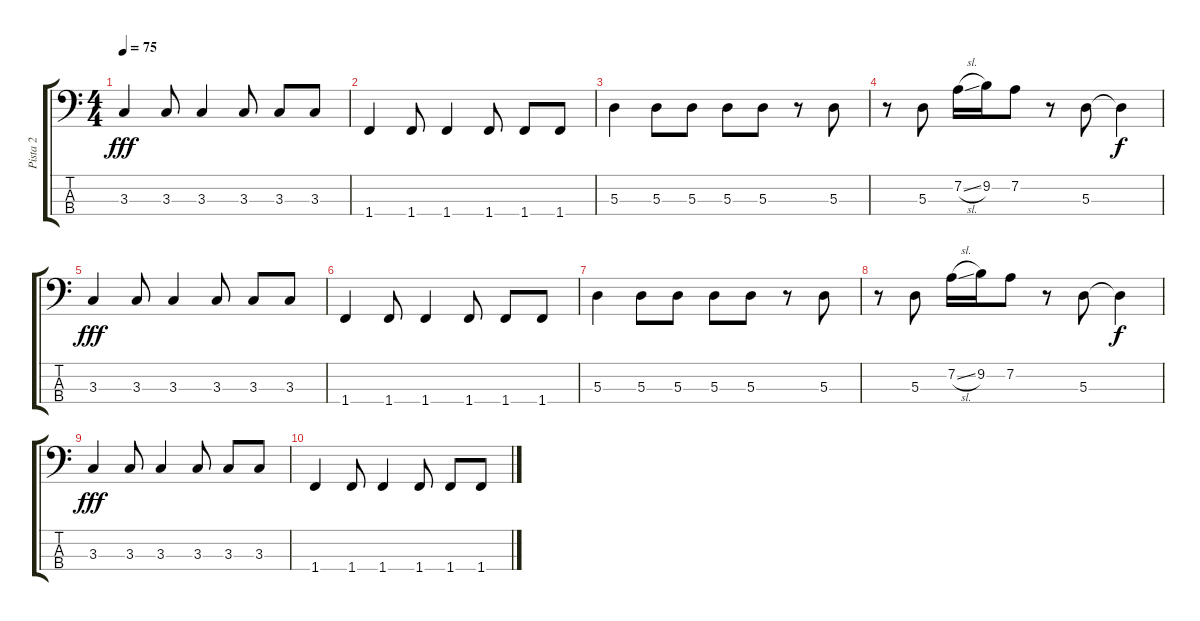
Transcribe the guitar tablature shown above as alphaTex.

\track ("Pista 2" "Pista 2") {instrument electricbassfinger}
\staff {score tabs}
\tuning (G2 D2 A1 E1) {hide}
\ts (4 4)
\tempo 75
\clef f4
\ks c
3.3.4{dy fff} 3.3.8 3.3.4 3.3.8 3.3.8 3.3.8 |
1.4.4 1.4.8 1.4.4 1.4.8 1.4.8 1.4.8 |
5.3.4 5.3.8 5.3.8 5.3.8 5.3.8 r.8 5.3.8 |
r.8 5.3.8 7.2{sl}.16 9.2.16 7.2.8 r.8 5.3.8 5.3{t}.4{dy f} |
3.3.4{dy fff} 3.3.8 3.3.4 3.3.8 3.3.8 3.3.8 |
1.4.4 1.4.8 1.4.4 1.4.8 1.4.8 1.4.8 |
5.3.4 5.3.8 5.3.8 5.3.8 5.3.8 r.8 5.3.8 |
r.8 5.3.8 7.2{sl}.16 9.2.16 7.2.8 r.8 5.3.8 5.3{t}.4{dy f} |
3.3.4{dy fff} 3.3.8 3.3.4 3.3.8 3.3.8 3.3.8 |
1.4.4 1.4.8 1.4.4 1.4.8 1.4.8 1.4.8
